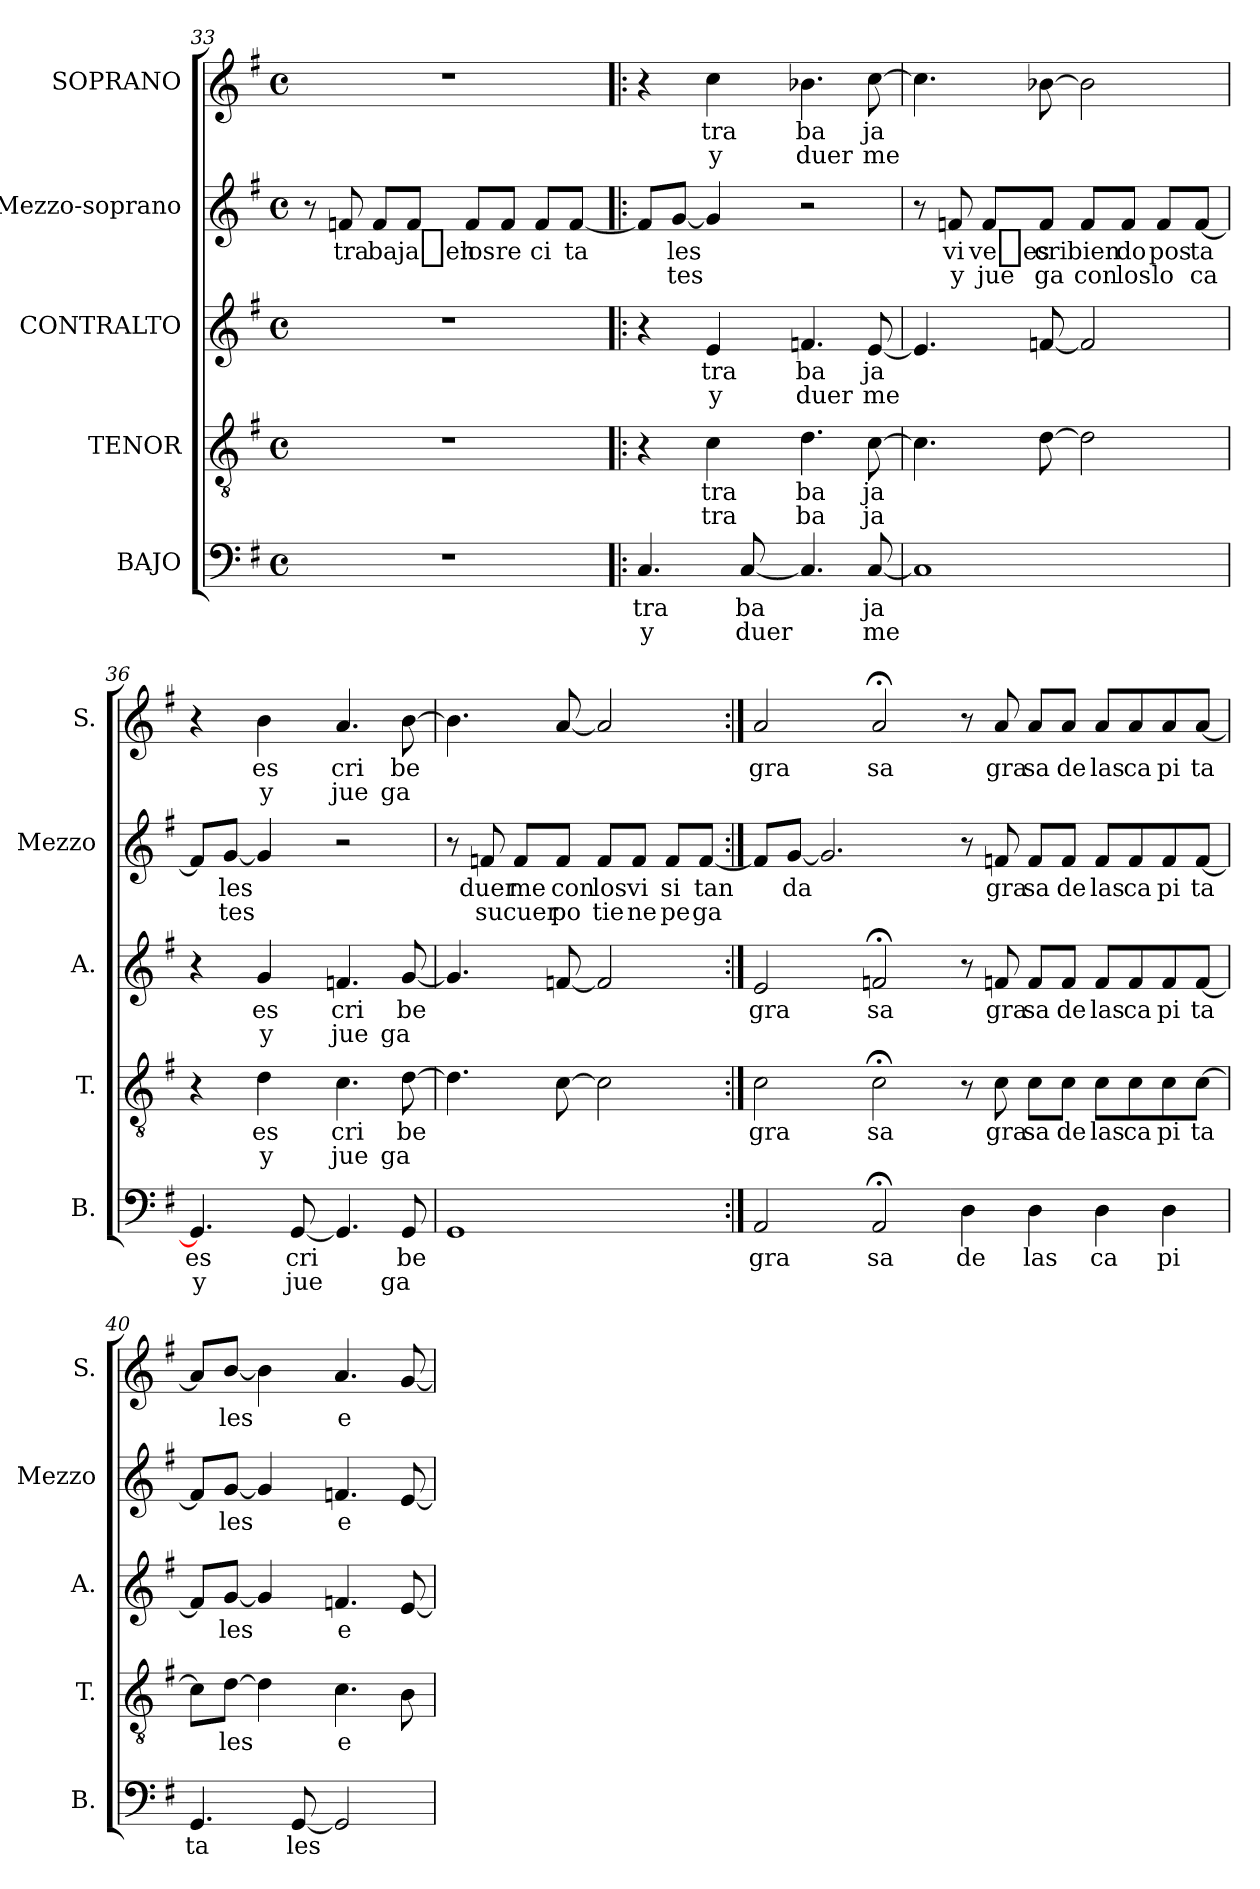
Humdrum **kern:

**kern	**text	**text	**kern	**text	**text	**kern	**text	**text	**kern	**text	**text	**kern	**text	**text
*part5	*part5	*part5	*part4	*part4	*part4	*part3	*part3	*part3	*part2	*part2	*part2	*part1	*part1	*part1
*staff5	*staff5	*staff5	*staff4	*staff4	*staff4	*staff3	*staff3	*staff3	*staff2	*staff2	*staff2	*staff1	*staff1	*staff1
*I"BAJO	*	*	*I"TENOR	*	*	*I"CONTRALTO	*	*	*I"Mezzo-soprano	*	*	*I"SOPRANO	*	*
*I'B.	*	*	*I'T.	*	*	*I'A.	*	*	*I'Mezzo	*	*	*I'S.	*	*
!!LO:PB:g=z
*clefF4	*	*	*clefGv2	*	*	*clefG2	*	*	*clefG2	*	*	*clefG2	*	*
*k[f#]	*	*	*k[f#]	*	*	*k[f#]	*	*	*k[f#]	*	*	*k[f#]	*	*
*G:	*	*	*G:	*	*	*G:	*	*	*G:	*	*	*G:	*	*
*M4/4	*	*	*M4/4	*	*	*M4/4	*	*	*M4/4	*	*	*M4/4	*	*
*met(c)	*	*	*met(c)	*	*	*met(c)	*	*	*met(c)	*	*	*met(c)	*	*
=33	=33	=33	=33	=33	=33	=33	=33	=33	=33	=33	=33	=33	=33	=33
1r	.	.	1r	.	.	1r	.	.	8r	.	.	1r	.	.
.	.	.	.	.	.	.	.	.	8fn/	tra	.	.	.	.
.	.	.	.	.	.	.	.	.	8f/L	ba	.	.	.	.
.	.	.	.	.	.	.	.	.	8f/J	ja_en	.	.	.	.
.	.	.	.	.	.	.	.	.	8f/L	los	.	.	.	.
.	.	.	.	.	.	.	.	.	8f/J	re	.	.	.	.
.	.	.	.	.	.	.	.	.	8f/L	ci	.	.	.	.
.	.	.	.	.	.	.	.	.	[8f/J	ta	.	.	.	.
!!LO:PB:g=z
=34!|:	=34!|:	=34!|:	=34!|:	=34!|:	=34!|:	=34!|:	=34!|:	=34!|:	=34!|:	=34!|:	=34!|:	=34!|:	=34!|:	=34!|:
4.C/	tra	y	4r	.	.	4r	.	.	8f/L]	.	.	4r	.	.
.	.	.	.	.	.	.	.	.	[8g/J	les	tes	.	.	.
.	.	.	4c\	tra	tra	4e/	tra	y	4g/]	.	.	4cc\	tra	y
[8C/	ba	duer	.	.	.	.	.	.	.	.	.	.	.	.
4.C/]	.	.	4.d\	ba	ba	4.fn/	ba	duer	2r	.	.	4.b-X\	ba	duer
[8C/	ja	me	[8c\	ja	ja	[8e/	ja	me	.	.	.	[8cc\	ja	me
=35	=35	=35	=35	=35	=35	=35	=35	=35	=35	=35	=35	=35	=35	=35
1C]	.	.	4.c\]	.	.	4.e/]	.	.	8r	.	.	4.cc\]	.	.
.	.	.	.	.	.	.	.	.	8fn/	vi	y	.	.	.
.	.	.	.	.	.	.	.	.	8f/L	ve_es	jue	.	.	.
.	.	.	[8d\	.	.	[8fn/	.	.	8f/J	cri	ga	[8b-X\	.	.
.	.	.	2d\]	.	.	2f/]	.	.	8f/L	bien	con	2b-\]	.	.
.	.	.	.	.	.	.	.	.	8f/J	do	los	.	.	.
.	.	.	.	.	.	.	.	.	8f/L	pos	lo	.	.	.
.	.	.	.	.	.	.	.	.	[8f/J	ta	ca	.	.	.
!!LO:PB:g=z
=36	=36	=36	=36	=36	=36	=36	=36	=36	=36	=36	=36	=36	=36	=36
4.GG/]	es	y	4r	.	.	4r	.	.	8f/L]	.	.	4r	.	.
.	.	.	.	.	.	.	.	.	[8g/J	les	tes	.	.	.
.	.	.	4d\	es	y	4g/	es	y	4g/]	.	.	4b\	es	y
[8GG/	cri	jue	.	.	.	.	.	.	.	.	.	.	.	.
4.GG/]	.	.	4.c\	cri	jue	4.fn/	cri	jue	2r	.	.	4.a/	cri	jue
8GG/	be	ga	[8d\	be	ga	[8g/	be	ga	.	.	.	[8b\	be	ga
=37	=37	=37	=37	=37	=37	=37	=37	=37	=37	=37	=37	=37	=37	=37
1GG	.	.	4.d\]	.	.	4.g/]	.	.	8r	.	.	4.b\]	.	.
.	.	.	.	.	.	.	.	.	8fn/	duer	su	.	.	.
.	.	.	.	.	.	.	.	.	8f/L	me	cuer	.	.	.
.	.	.	[8c\	.	.	[8fn/	.	.	8f/J	con	po	[8a/	.	.
.	.	.	2c\]	.	.	2f/]	.	.	8f/L	los	tie	2a/]	.	.
.	.	.	.	.	.	.	.	.	8f/J	vi	ne	.	.	.
.	.	.	.	.	.	.	.	.	8f/L	si	pe	.	.	.
.	.	.	.	.	.	.	.	.	[8f/J	tan	ga	.	.	.
=38:|!	=38:|!	=38:|!	=38:|!	=38:|!	=38:|!	=38:|!	=38:|!	=38:|!	=38:|!	=38:|!	=38:|!	=38:|!	=38:|!	=38:|!
2AA/	gra	.	2c\	gra	.	2e/	gra	.	8f/L]	.	.	2a/	gra	.
.	.	.	.	.	.	.	.	.	[8g/J	da	.	.	.	.
.	.	.	.	.	.	.	.	.	2.g/]	.	.	.	.	.
2AA;</	sa	.	2c;<\	sa	.	2fn;</	sa	.	.	.	.	2a;</	sa	.
!!LO:PB:g=z
=39-	=39-	=39-	=39-	=39-	=39-	=39-	=39-	=39-	=39-	=39-	=39-	=39-	=39-	=39-
4D\	de	.	8r	.	.	8r	.	.	8r	.	.	8r	.	.
.	.	.	8c\	gra	.	8fn/	gra	.	8fn/	gra	.	8a/	gra	.
4D\	las	.	8c\L	sa	.	8f/L	sa	.	8f/L	sa	.	8a/L	sa	.
.	.	.	8c\J	de	.	8f/J	de	.	8f/J	de	.	8a/J	de	.
4D\	ca	.	8c\L	las	.	8f/L	las	.	8f/L	las	.	8a/L	las	.
.	.	.	8c\	ca	.	8f/	ca	.	8f/	ca	.	8a/	ca	.
4D\	pi	.	8c\	pi	.	8f/	pi	.	8f/	pi	.	8a/	pi	.
.	.	.	[8c\J	ta	.	[8f/J	ta	.	[8f/J	ta	.	[8a/J	ta	.
=40	=40	=40	=40	=40	=40	=40	=40	=40	=40	=40	=40	=40	=40	=40
4.GG/	ta	.	8c\L]	.	.	8f/L]	.	.	8f/L]	.	.	8a/L]	.	.
.	.	.	[8d\J	les	.	[8g/J	les	.	[8g/J	les	.	[8b/J	les	.
.	.	.	4d\]	.	.	4g/]	.	.	4g/]	.	.	4b\]	.	.
[8GG/	les	.	.	.	.	.	.	.	.	.	.	.	.	.
2GG/]	.	.	4.c\	e	.	4.fn/	e	.	4.fn/	e	.	4.a/	e	.
.	.	.	8B\	.	.	[8e/	.	.	[8e/	.	.	[8g/	.	.
=	=	=	=	=	=	=	=	=	=	=	=	=	=	=
*-	*-	*-	*-	*-	*-	*-	*-	*-	*-	*-	*-	*-	*-	*-
